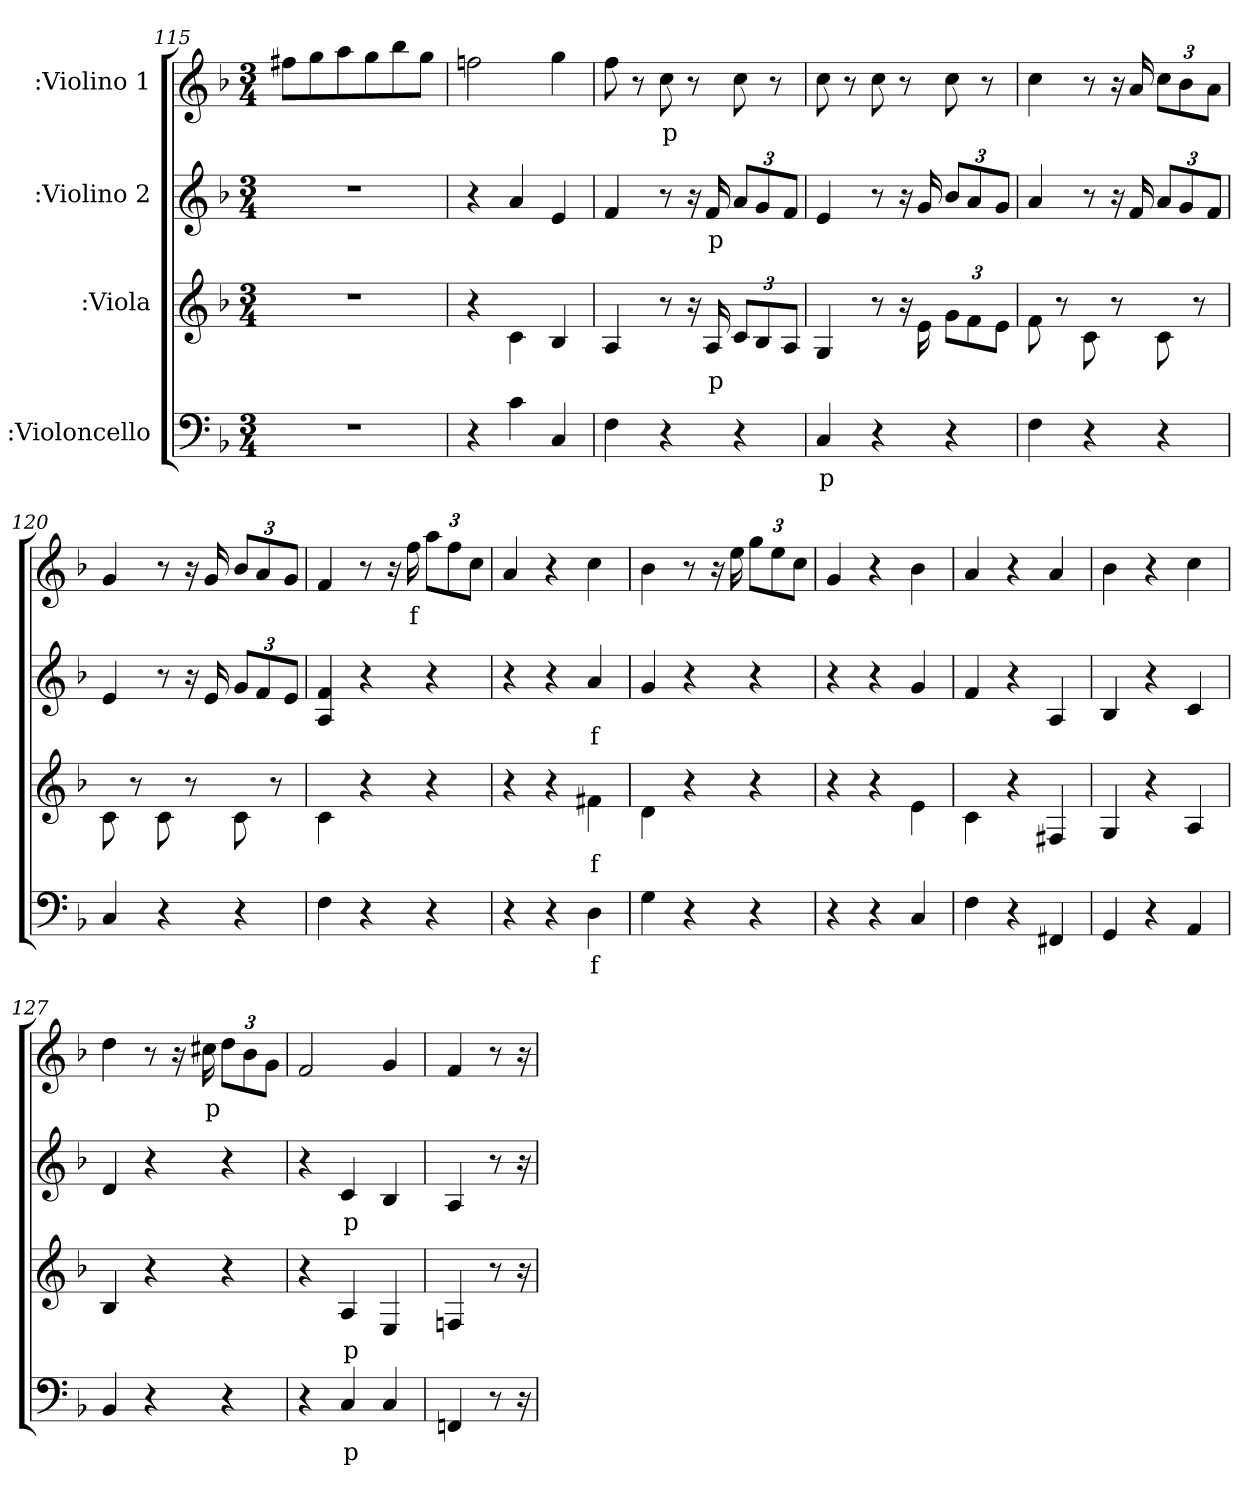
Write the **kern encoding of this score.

**kern	**text	**kern	**text	**kern	**text	**kern	**text
*part4	*part4	*part3	*part3	*part2	*part2	*part1	*part1
*staff4	*staff4	*staff3	*staff3	*staff2	*staff2	*staff1	*staff1
*I":Violoncello	*	*I":Viola	*	*I":Violino 2	*	*I":Violino 1	*
*clefF4	*	*	*	*clefG2	*	*clefG2	*
*k[b-]	*	*k[b-]	*	*k[b-]	*	*k[b-]	*
*F:	*	*F:	*	*F:	*	*F:	*
*M3/4	*	*M3/4	*	*M3/4	*	*M3/4	*
=115	=115	=115	=115	=115	=115	=115	=115
2.r	.	2.r	.	2.r	.	8ff#X\L	.
.	.	.	.	.	.	8gg\	.
.	.	.	.	.	.	8aa\	.
.	.	.	.	.	.	8gg\	.
.	.	.	.	.	.	8bb-\	.
.	.	.	.	.	.	8gg\J	.
=116	=116	=116	=116	=116	=116	=116	=116
4r	.	4r	.	4r	.	2ffn\	.
4c\	.	4c\	.	4a/	.	.	.
4C/	.	4B-/	.	4e/	.	4gg\	.
=117	=117	=117	=117	=117	=117	=117	=117
4F\	.	4A/	.	4f/	.	8ff\	.
.	.	.	.	.	.	8r	.
4r	.	8r	.	8r	.	8cc\	p
.	.	16r	.	16r	.	8r	.
.	.	16A/	p	16f/	p	.	.
4r	.	12c/L	.	12a/L	.	8cc\	.
.	.	12B-/	.	12g/	.	.	.
.	.	.	.	.	.	8r	.
.	.	12A/J	.	12f/J	.	.	.
=118	=118	=118	=118	=118	=118	=118	=118
4C/	p	4G/	.	4e/	.	8cc\	.
.	.	.	.	.	.	8r	.
4r	.	8r	.	8r	.	8cc\	.
.	.	16r	.	16r	.	8r	.
.	.	16e\	.	16g/	.	.	.
4r	.	12g\L	.	12b-/L	.	8cc\	.
.	.	12f\	.	12a/	.	.	.
.	.	.	.	.	.	8r	.
.	.	12e\J	.	12g/J	.	.	.
=119	=119	=119	=119	=119	=119	=119	=119
4F\	.	8f\	.	4a/	.	4cc\	.
.	.	8r	.	.	.	.	.
4r	.	8c\	.	8r	.	8r	.
.	.	8r	.	16r	.	16r	.
.	.	.	.	16f/	.	16a/	.
4r	.	8c\	.	12a/L	.	12cc\L	.
.	.	.	.	12g/	.	12b-\	.
.	.	8r	.	.	.	.	.
.	.	.	.	12f/J	.	12a\J	.
=120	=120	=120	=120	=120	=120	=120	=120
4C/	.	8c\	.	4e/	.	4g/	.
.	.	8r	.	.	.	.	.
4r	.	8c\	.	8r	.	8r	.
.	.	8r	.	16r	.	16r	.
.	.	.	.	16e/	.	16g/	.
4r	.	8c\	.	12g/L	.	12b-/L	.
.	.	.	.	12f/	.	12a/	.
.	.	8r	.	.	.	.	.
.	.	.	.	12e/J	.	12g/J	.
=121	=121	=121	=121	=121	=121	=121	=121
4F\	.	4c\	.	4f/ 4A/	.	4f/	.
4r	.	4r	.	4r	.	8r	.
.	.	.	.	.	.	16r	.
.	.	.	.	.	.	16ff\	f
4r	.	4r	.	4r	.	12aa\L	.
.	.	.	.	.	.	12ff\	.
.	.	.	.	.	.	12cc\J	.
=122	=122	=122	=122	=122	=122	=122	=122
4r	.	4r	.	4r	.	4a/	.
4r	.	4r	.	4r	.	4r	.
4D\	f	4f#X\	f	4a/	f	4cc\	.
=123	=123	=123	=123	=123	=123	=123	=123
4G\	.	4d\	.	4g/	.	4b-\	.
4r	.	4r	.	4r	.	8r	.
.	.	.	.	.	.	16r	.
.	.	.	.	.	.	16ee\	.
4r	.	4r	.	4r	.	12gg\L	.
.	.	.	.	.	.	12ee\	.
.	.	.	.	.	.	12cc\J	.
=124	=124	=124	=124	=124	=124	=124	=124
4r	.	4r	.	4r	.	4g/	.
4r	.	4r	.	4r	.	4r	.
4C/	.	4e\	.	4g/	.	4b-\	.
=125	=125	=125	=125	=125	=125	=125	=125
4F\	.	4c\	.	4f/	.	4a/	.
4r	.	4r	.	4r	.	4r	.
4FF#X/	.	4F#X/	.	4A/	.	4a/	.
=126	=126	=126	=126	=126	=126	=126	=126
4GG/	.	4G/	.	4B-/	.	4b-\	.
4r	.	4r	.	4r	.	4r	.
4AA/	.	4A/	.	4c/	.	4cc\	.
=127	=127	=127	=127	=127	=127	=127	=127
4BB-/	.	4B-/	.	4d/	.	4dd\	.
4r	.	4r	.	4r	.	8r	.
.	.	.	.	.	.	16r	.
.	.	.	.	.	.	16cc#X\	p
4r	.	4r	.	4r	.	12dd\L	.
.	.	.	.	.	.	12b-\	.
.	.	.	.	.	.	12g\J	.
=128	=128	=128	=128	=128	=128	=128	=128
4r	.	4r	.	4r	.	2f/	.
4C/	p	4A/	p	4c/	p	.	.
4C/	.	4E/	.	4B-/	.	4g/	.
=129	=129	=129	=129	=129	=129	=129	=129
4FFn/	.	4Fn/	.	4A/	.	4f/	.
8r	.	8r	.	8r	.	8r	.
16r	.	16r	.	16r	.	16r	.
=	=	=	=	=	=	=	=
*-	*-	*-	*-	*-	*-	*-	*-
